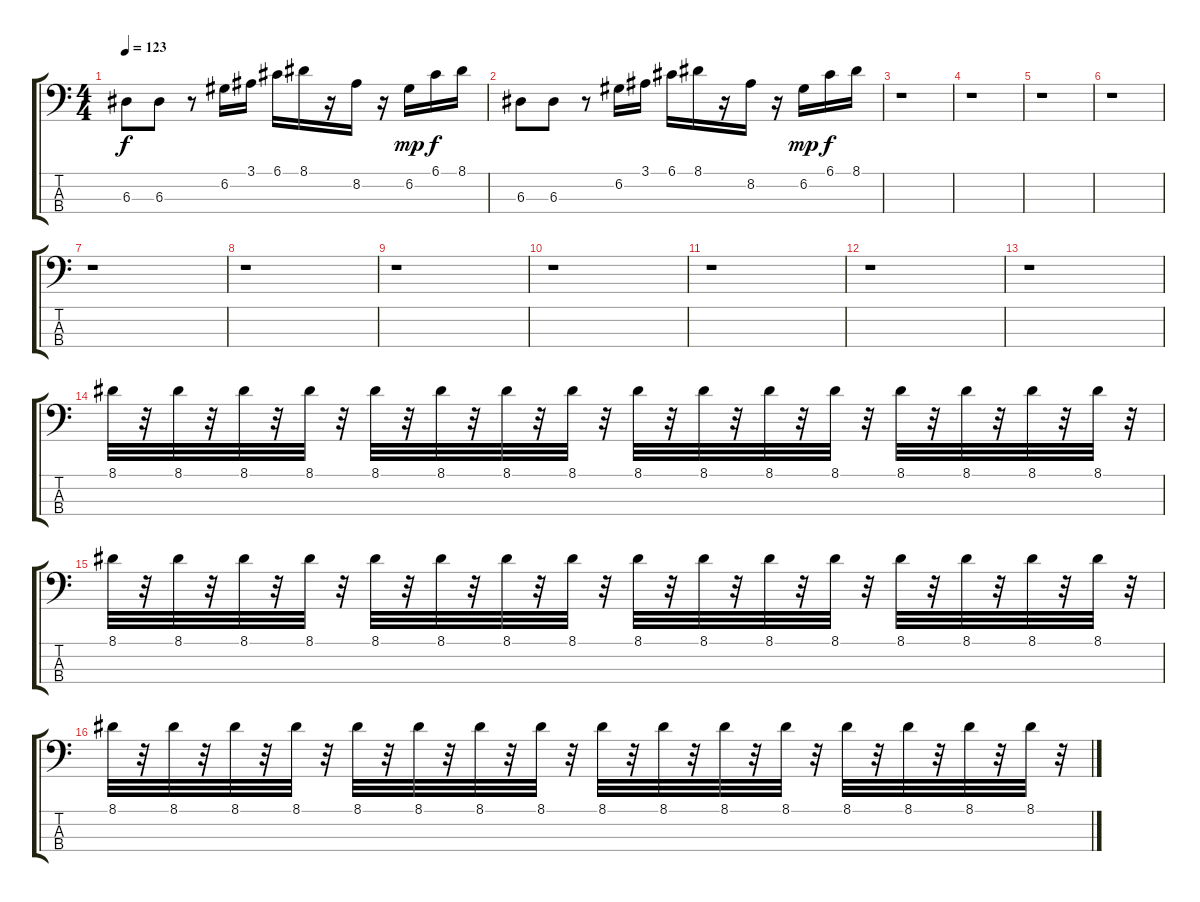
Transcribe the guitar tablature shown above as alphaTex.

\track "" {instrument electricbassfinger}
\staff {score tabs}
\tuning (G2 D2 A1 E1) {hide}
\ts (4 4)
\tempo 123
\clef f4
\ks c
6.3.8{dy f} 6.3.8 r.8 6.2.16 3.1.16 6.1.16 8.1.16 r.16 8.2.16 r.16 6.2.16{dy mp} 6.1.16{dy f} 8.1.16 |
6.3.8 6.3.8 r.8 6.2.16 3.1.16 6.1.16 8.1.16 r.16 8.2.16 r.16 6.2.16{dy mp} 6.1.16{dy f} 8.1.16 |
r.1 |
r.1 |
r.1 |
r.1 |
r.1 |
r.1 |
r.1 |
r.1 |
r.1 |
r.1 |
r.1 |
8.1.32{volume 8} r.32 8.1.32 r.32 8.1.32 r.32 8.1.32 r.32 8.1.32 r.32 8.1.32 r.32 8.1.32 r.32 8.1.32 r.32 8.1.32 r.32 8.1.32 r.32 8.1.32 r.32 8.1.32 r.32 8.1.32 r.32 8.1.32 r.32 8.1.32 r.32 8.1.32 r.32 |
8.1.32{volume 8} r.32 8.1.32 r.32 8.1.32 r.32 8.1.32 r.32 8.1.32 r.32 8.1.32 r.32 8.1.32 r.32 8.1.32 r.32 8.1.32 r.32 8.1.32 r.32 8.1.32 r.32 8.1.32 r.32 8.1.32 r.32 8.1.32 r.32 8.1.32 r.32 8.1.32 r.32 |
8.1.32{volume 8} r.32 8.1.32 r.32 8.1.32 r.32 8.1.32 r.32 8.1.32 r.32 8.1.32 r.32 8.1.32 r.32 8.1.32 r.32 8.1.32 r.32 8.1.32 r.32 8.1.32 r.32 8.1.32 r.32 8.1.32 r.32 8.1.32 r.32 8.1.32 r.32 8.1.32 r.32
